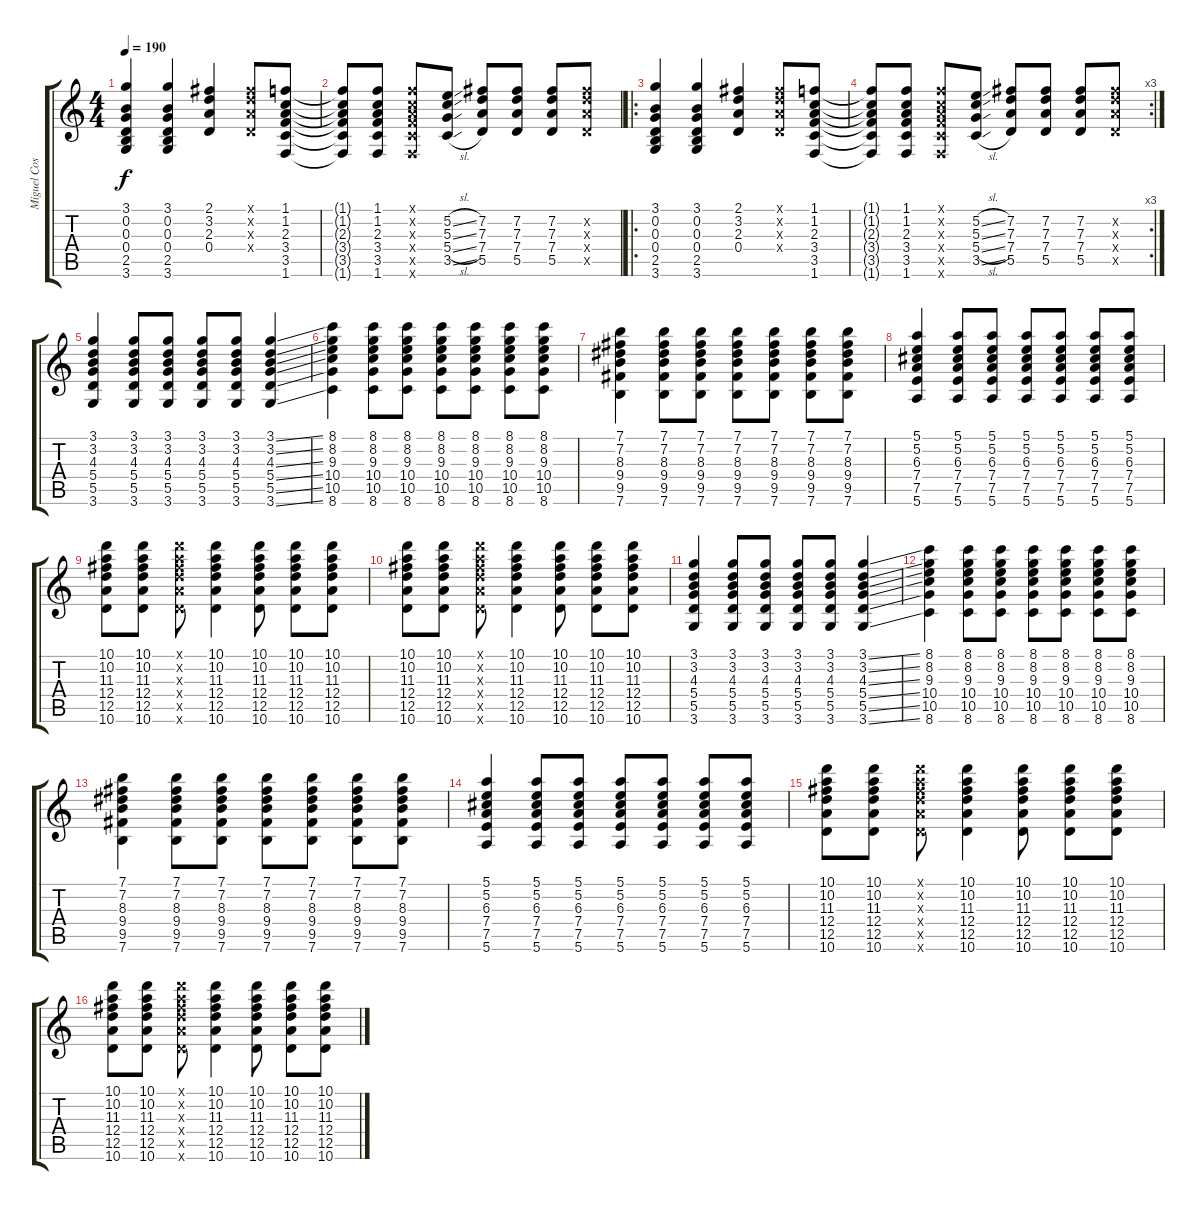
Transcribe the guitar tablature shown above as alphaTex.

\track ("Miguel Costas - Guitarra" "Miguel Cos") {instrument electricguitarclean}
\staff {score tabs}
\tuning (E4 B3 G3 D3 A2 E2) {hide}
\ts (4 4)
\tempo 190
\clef g2
\ks c
(3.1 0.2 0.3 0.4 2.5 3.6).4{dy f} (3.1 0.2 0.3 0.4 2.5 3.6).4 (2.1 3.2 2.3 0.4).4 (2.1{x} 3.2{x} 2.3{x} 0.4{x}).8 (1.1 1.2 2.3 3.4 3.5 1.6).8 |
(1.1{t} 1.2{t} 2.3{t} 3.4{t} 3.5{t} 1.6{t}).8 (1.1 1.2 2.3 3.4 3.5 1.6).8 (1.1{x} 1.2{x} 2.3{x} 3.4{x} 3.5{x} 1.6{x}).8 (5.2{sl} 5.3{sl} 5.4{sl} 3.5{sl}).8 (7.2 7.3 7.4 5.5).8 (7.2 7.3 7.4 5.5).8 (7.2 7.3 7.4 5.5).8 (7.2{x} 7.3{x} 7.4{x} 5.5{x}).8 |
\ro
(3.1 0.2 0.3 0.4 2.5 3.6).4 (3.1 0.2 0.3 0.4 2.5 3.6).4 (2.1 3.2 2.3 0.4).4 (2.1{x} 3.2{x} 2.3{x} 0.4{x}).8 (1.1 1.2 2.3 3.4 3.5 1.6).8 |
\rc 3
(1.1{t} 1.2{t} 2.3{t} 3.4{t} 3.5{t} 1.6{t}).8 (1.1 1.2 2.3 3.4 3.5 1.6).8 (1.1{x} 1.2{x} 2.3{x} 3.4{x} 3.5{x} 1.6{x}).8 (5.2{sl} 5.3{sl} 5.4{sl} 3.5{sl}).8 (7.2 7.3 7.4 5.5).8 (7.2 7.3 7.4 5.5).8 (7.2 7.3 7.4 5.5).8 (7.2{x} 7.3{x} 7.4{x} 5.5{x}).8 |
(3.1 3.2 4.3 5.4 5.5 3.6).4 (3.1 3.2 4.3 5.4 5.5 3.6).8 (3.1 3.2 4.3 5.4 5.5 3.6).8 (3.1 3.2 4.3 5.4 5.5 3.6).8 (3.1 3.2 4.3 5.4 5.5 3.6).8 (3.1{ss} 3.2{ss} 4.3{ss} 5.4{ss} 5.5{ss} 3.6{ss}).4 |
(8.1 8.2 9.3 10.4 10.5 8.6).4 (8.1 8.2 9.3 10.4 10.5 8.6).8 (8.1 8.2 9.3 10.4 10.5 8.6).8 (8.1 8.2 9.3 10.4 10.5 8.6).8 (8.1 8.2 9.3 10.4 10.5 8.6).8 (8.1 8.2 9.3 10.4 10.5 8.6).8 (8.1 8.2 9.3 10.4 10.5 8.6).8 |
(7.1 7.2 8.3 9.4 9.5 7.6).4 (7.1 7.2 8.3 9.4 9.5 7.6).8 (7.1 7.2 8.3 9.4 9.5 7.6).8 (7.1 7.2 8.3 9.4 9.5 7.6).8 (7.1 7.2 8.3 9.4 9.5 7.6).8 (7.1 7.2 8.3 9.4 9.5 7.6).8 (7.1 7.2 8.3 9.4 9.5 7.6).8 |
(5.1 5.2 6.3 7.4 7.5 5.6).4 (5.1 5.2 6.3 7.4 7.5 5.6).8 (5.1 5.2 6.3 7.4 7.5 5.6).8 (5.1 5.2 6.3 7.4 7.5 5.6).8 (5.1 5.2 6.3 7.4 7.5 5.6).8 (5.1 5.2 6.3 7.4 7.5 5.6).8 (5.1 5.2 6.3 7.4 7.5 5.6).8 |
(10.1 10.2 11.3 12.4 12.5 10.6).8 (10.1 10.2 11.3 12.4 12.5 10.6).8 (10.1{x} 10.2{x} 11.3{x} 12.4{x} 12.5{x} 10.6{x}).8 (10.1 10.2 11.3 12.4 12.5 10.6).4 (10.1 10.2 11.3 12.4 12.5 10.6).8 (10.1 10.2 11.3 12.4 12.5 10.6).8 (10.1 10.2 11.3 12.4 12.5 10.6).8 |
(10.1 10.2 11.3 12.4 12.5 10.6).8 (10.1 10.2 11.3 12.4 12.5 10.6).8 (10.1{x} 10.2{x} 11.3{x} 12.4{x} 12.5{x} 10.6{x}).8 (10.1 10.2 11.3 12.4 12.5 10.6).4 (10.1 10.2 11.3 12.4 12.5 10.6).8 (10.1 10.2 11.3 12.4 12.5 10.6).8 (10.1 10.2 11.3 12.4 12.5 10.6).8 |
(3.1 3.2 4.3 5.4 5.5 3.6).4 (3.1 3.2 4.3 5.4 5.5 3.6).8 (3.1 3.2 4.3 5.4 5.5 3.6).8 (3.1 3.2 4.3 5.4 5.5 3.6).8 (3.1 3.2 4.3 5.4 5.5 3.6).8 (3.1{ss} 3.2{ss} 4.3{ss} 5.4{ss} 5.5{ss} 3.6{ss}).4 |
(8.1 8.2 9.3 10.4 10.5 8.6).4 (8.1 8.2 9.3 10.4 10.5 8.6).8 (8.1 8.2 9.3 10.4 10.5 8.6).8 (8.1 8.2 9.3 10.4 10.5 8.6).8 (8.1 8.2 9.3 10.4 10.5 8.6).8 (8.1 8.2 9.3 10.4 10.5 8.6).8 (8.1 8.2 9.3 10.4 10.5 8.6).8 |
(7.1 7.2 8.3 9.4 9.5 7.6).4 (7.1 7.2 8.3 9.4 9.5 7.6).8 (7.1 7.2 8.3 9.4 9.5 7.6).8 (7.1 7.2 8.3 9.4 9.5 7.6).8 (7.1 7.2 8.3 9.4 9.5 7.6).8 (7.1 7.2 8.3 9.4 9.5 7.6).8 (7.1 7.2 8.3 9.4 9.5 7.6).8 |
(5.1 5.2 6.3 7.4 7.5 5.6).4 (5.1 5.2 6.3 7.4 7.5 5.6).8 (5.1 5.2 6.3 7.4 7.5 5.6).8 (5.1 5.2 6.3 7.4 7.5 5.6).8 (5.1 5.2 6.3 7.4 7.5 5.6).8 (5.1 5.2 6.3 7.4 7.5 5.6).8 (5.1 5.2 6.3 7.4 7.5 5.6).8 |
(10.1 10.2 11.3 12.4 12.5 10.6).8 (10.1 10.2 11.3 12.4 12.5 10.6).8 (10.1{x} 10.2{x} 11.3{x} 12.4{x} 12.5{x} 10.6{x}).8 (10.1 10.2 11.3 12.4 12.5 10.6).4 (10.1 10.2 11.3 12.4 12.5 10.6).8 (10.1 10.2 11.3 12.4 12.5 10.6).8 (10.1 10.2 11.3 12.4 12.5 10.6).8 |
(10.1 10.2 11.3 12.4 12.5 10.6).8 (10.1 10.2 11.3 12.4 12.5 10.6).8 (10.1{x} 10.2{x} 11.3{x} 12.4{x} 12.5{x} 10.6{x}).8 (10.1 10.2 11.3 12.4 12.5 10.6).4 (10.1 10.2 11.3 12.4 12.5 10.6).8 (10.1 10.2 11.3 12.4 12.5 10.6).8 (10.1 10.2 11.3 12.4 12.5 10.6).8
